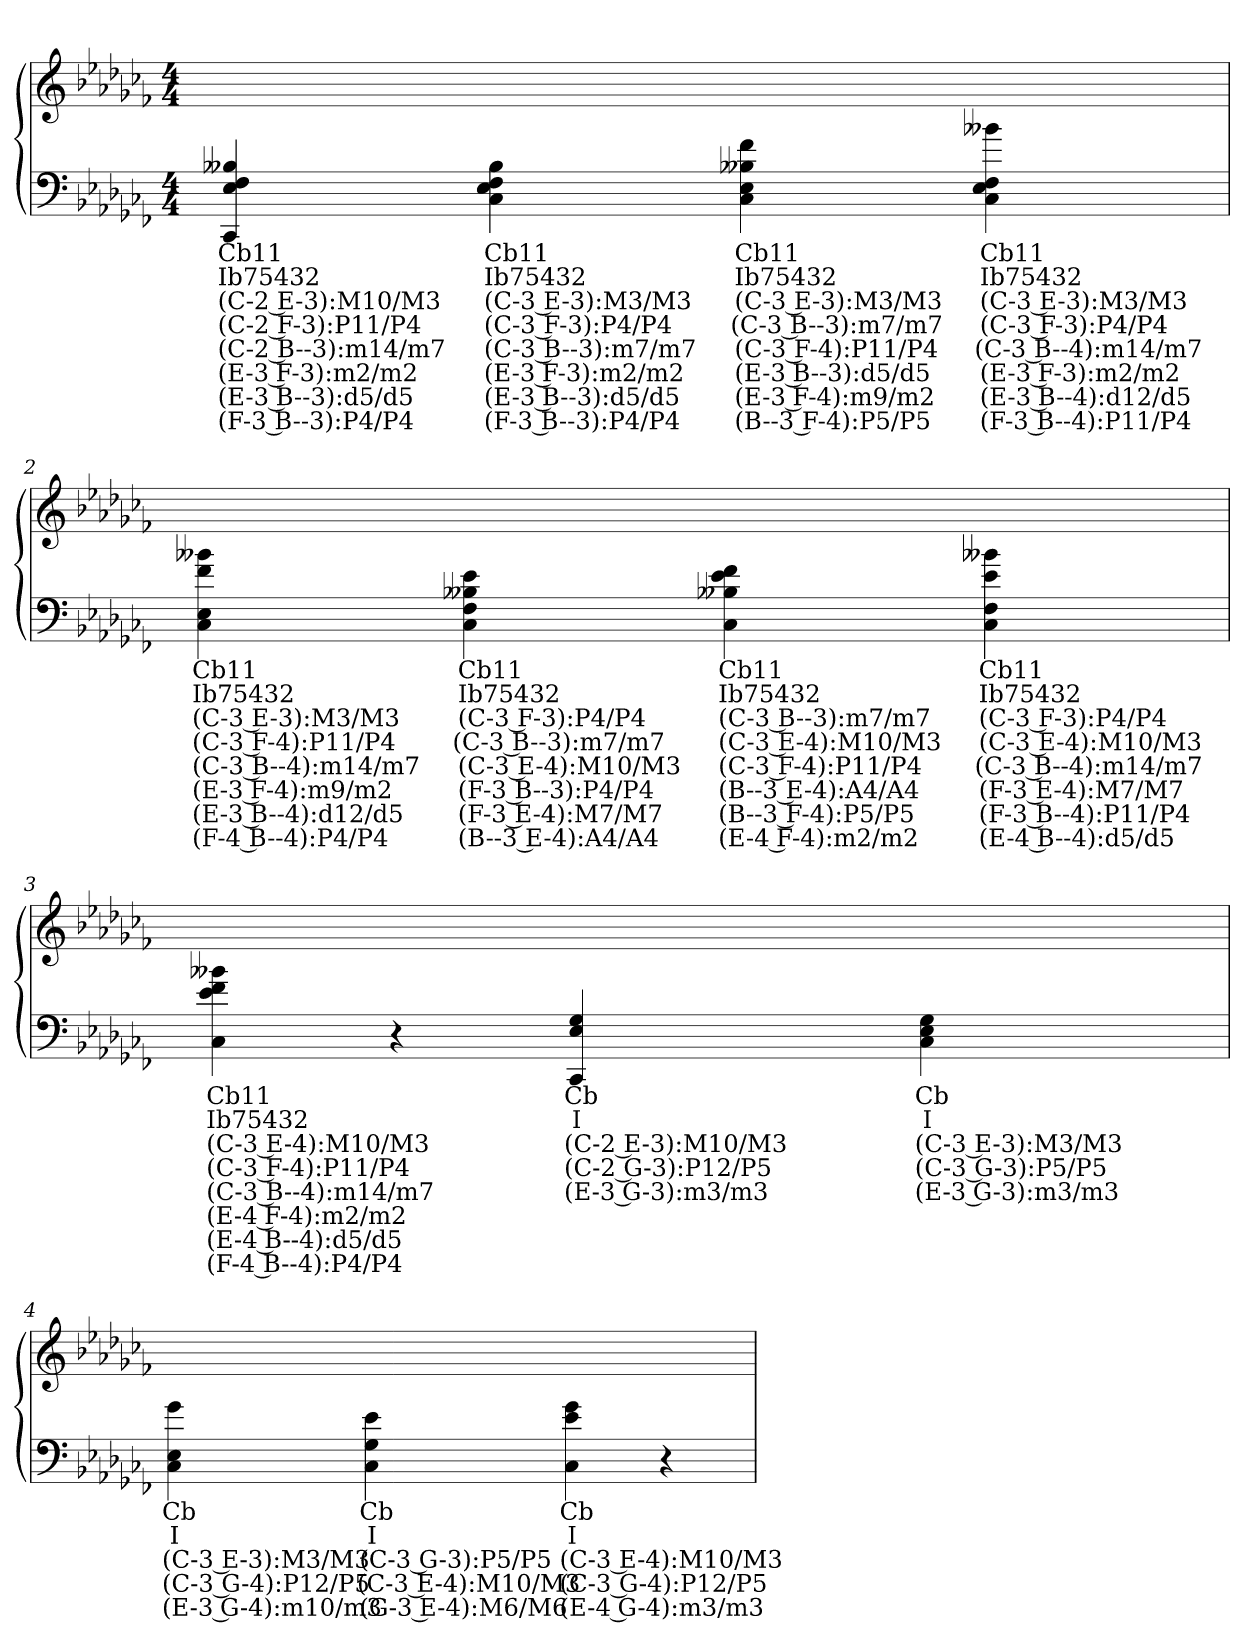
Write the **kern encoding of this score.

**kern	**text	**text	**text	**text	**text	**text	**text	**text	**kern
*part2	*part2	*part2	*part2	*part2	*part2	*part2	*part2	*part2	*part1
*staff2	*staff2	*staff2	*staff2	*staff2	*staff2	*staff2	*staff2	*staff2	*staff1
*clefF4	*	*	*	*	*	*	*	*	*clefG2
*k[b-e-a-d-g-c-f-]	*	*	*	*	*	*	*	*	*k[b-e-a-d-g-c-f-]
*C-:	*	*	*	*	*	*	*	*	*C-:
*M4/4	*	*	*	*	*	*	*	*	*M4/4
*MM60	*	*	*	*	*	*	*	*	*MM60
=1	=1	=1	=1	=1	=1	=1	=1	=1	=1
4CC- 4E- 4F- 4B--X	Cb11	Ib75432	(C-2 E-3):M10/M3	(C-2 F-3):P11/P4	(C-2 B--3):m14/m7	(E-3 F-3):m2/m2	(E-3 B--3):d5/d5	(F-3 B--3):P4/P4	1ryy
4C- 4E- 4F- 4B--	Cb11	Ib75432	(C-3 E-3):M3/M3	(C-3 F-3):P4/P4	(C-3 B--3):m7/m7	(E-3 F-3):m2/m2	(E-3 B--3):d5/d5	(F-3 B--3):P4/P4	.
4C- 4E- 4B--X 4f-	Cb11	Ib75432	(C-3 E-3):M3/M3	(C-3 B--3):m7/m7	(C-3 F-4):P11/P4	(E-3 B--3):d5/d5	(E-3 F-4):m9/m2	(B--3 F-4):P5/P5	.
4C- 4E- 4F- 4b--X	Cb11	Ib75432	(C-3 E-3):M3/M3	(C-3 F-3):P4/P4	(C-3 B--4):m14/m7	(E-3 F-3):m2/m2	(E-3 B--4):d12/d5	(F-3 B--4):P11/P4	.
=2	=2	=2	=2	=2	=2	=2	=2	=2	=2
4C- 4E- 4f- 4b--X	Cb11	Ib75432	(C-3 E-3):M3/M3	(C-3 F-4):P11/P4	(C-3 B--4):m14/m7	(E-3 F-4):m9/m2	(E-3 B--4):d12/d5	(F-4 B--4):P4/P4	1ryy
4C- 4F- 4B--X 4e-	Cb11	Ib75432	(C-3 F-3):P4/P4	(C-3 B--3):m7/m7	(C-3 E-4):M10/M3	(F-3 B--3):P4/P4	(F-3 E-4):M7/M7	(B--3 E-4):A4/A4	.
4C- 4B--X 4e- 4f-	Cb11	Ib75432	(C-3 B--3):m7/m7	(C-3 E-4):M10/M3	(C-3 F-4):P11/P4	(B--3 E-4):A4/A4	(B--3 F-4):P5/P5	(E-4 F-4):m2/m2	.
4C- 4F- 4e- 4b--X	Cb11	Ib75432	(C-3 F-3):P4/P4	(C-3 E-4):M10/M3	(C-3 B--4):m14/m7	(F-3 E-4):M7/M7	(F-3 B--4):P11/P4	(E-4 B--4):d5/d5	.
=3	=3	=3	=3	=3	=3	=3	=3	=3	=3
4C- 4e- 4f- 4b--X	Cb11	Ib75432	(C-3 E-4):M10/M3	(C-3 F-4):P11/P4	(C-3 B--4):m14/m7	(E-4 F-4):m2/m2	(E-4 B--4):d5/d5	(F-4 B--4):P4/P4	1ryy
4r	.	.	.	.	.	.	.	.	.
4CC- 4E- 4G-	Cb	I	(C-2 E-3):M10/M3	(C-2 G-3):P12/P5	(E-3 G-3):m3/m3	.	.	.	.
4C- 4E- 4G-	Cb	I	(C-3 E-3):M3/M3	(C-3 G-3):P5/P5	(E-3 G-3):m3/m3	.	.	.	.
=4	=4	=4	=4	=4	=4	=4	=4	=4	=4
4C- 4E- 4g-	Cb	I	(C-3 E-3):M3/M3	(C-3 G-4):P12/P5	(E-3 G-4):m10/m3	.	.	.	1ryy
4C- 4G- 4e-	Cb	I	(C-3 G-3):P5/P5	(C-3 E-4):M10/M3	(G-3 E-4):M6/M6	.	.	.	.
4C- 4e- 4g-	Cb	I	(C-3 E-4):M10/M3	(C-3 G-4):P12/P5	(E-4 G-4):m3/m3	.	.	.	.
4r	.	.	.	.	.	.	.	.	.
=	=	=	=	=	=	=	=	=	=
*-	*-	*-	*-	*-	*-	*-	*-	*-	*-
